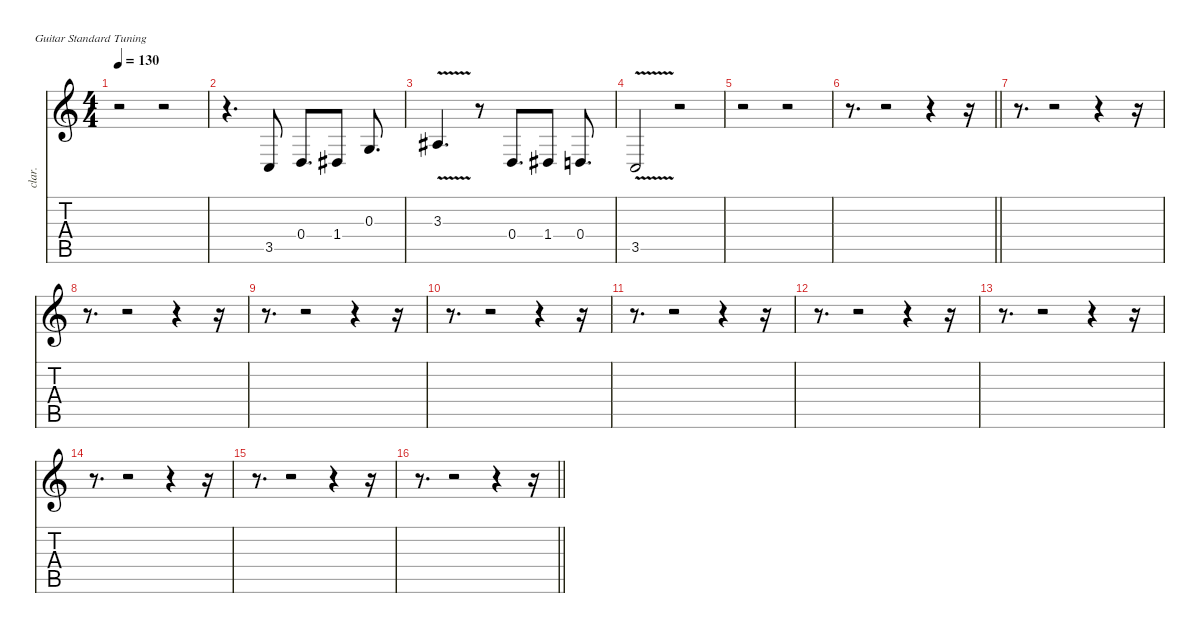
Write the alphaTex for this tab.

\defaultSystemsLayout 4
\hideDynamics
\bracketExtendMode nobrackets
\track ("Chant" "clar.") {mute instrument clarinet}
\staff {score tabs}
\tuning (E4 B3 G3 D3 A2 E2)
\ts (4 4)
\tempo 130
\clef g2
\ks c
r.2{dy f beam Down} r.2{beam Down} |
r.4{d beam Down} 3.5.8{beam Up} 0.4.8{d beam Up} 1.4{acc #}.8{beam Up} 0.3.8{d beam Up} |
3.3{v acc #}.4{d beam Up} r.8{beam Down} 0.4.8{d beam Up} 1.4{acc #}.8{beam Up} 0.4.8{d beam Up} |
3.5{v}.2{beam Up} r.2{beam Down} |
r.2{beam Down} r.2{beam Down} |
\barLineRight lightlight
r.8{d beam Down} r.2{beam Down} r.4{beam Down} r.16{beam Down} |
r.8{d beam Down} r.2{beam Down} r.4{beam Down} r.16{beam Down} |
r.8{d beam Down} r.2{beam Down} r.4{beam Down} r.16{beam Down} |
r.8{d beam Down} r.2{beam Down} r.4{beam Down} r.16{beam Down} |
r.8{d beam Down} r.2{beam Down} r.4{beam Down} r.16{beam Down} |
r.8{d beam Down} r.2{beam Down} r.4{beam Down} r.16{beam Down} |
r.8{d beam Down} r.2{beam Down} r.4{beam Down} r.16{beam Down} |
r.8{d beam Down} r.2{beam Down} r.4{beam Down} r.16{beam Down} |
r.8{d beam Down} r.2{beam Down} r.4{beam Down} r.16{beam Down} |
r.8{d beam Down} r.2{beam Down} r.4{beam Down} r.16{beam Down} |
\barLineRight lightlight
r.8{d beam Down} r.2{beam Down} r.4{beam Down} r.16{beam Down}
